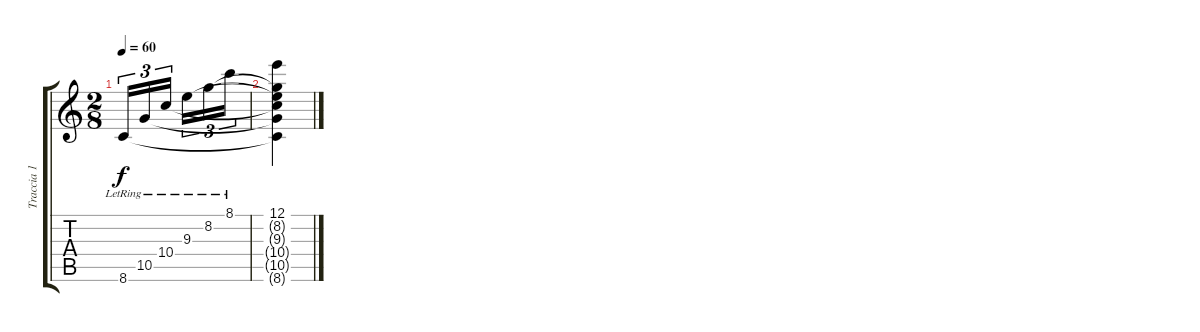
\track ("Traccia 1" "Traccia 1") {instrument acousticguitarsteel}
\staff {score tabs}
\tuning (E4 B3 G3 D3 A2 E2) {hide}
\ts (2 8)
\tempo 60
\clef g2
\ks c
8.6{lr}.16{tu (3 2) dy f} 10.5{lr}.16{tu (3 2)} 10.4{lr}.16{tu (3 2)} 9.3{lr}.16{tu (3 2)} 8.2{lr}.16{tu (3 2)} 8.1{lr}.16{tu (3 2)} |
(12.1 8.2{t} 9.3{t} 10.4{t} 10.5{t} 8.6{t}).4
